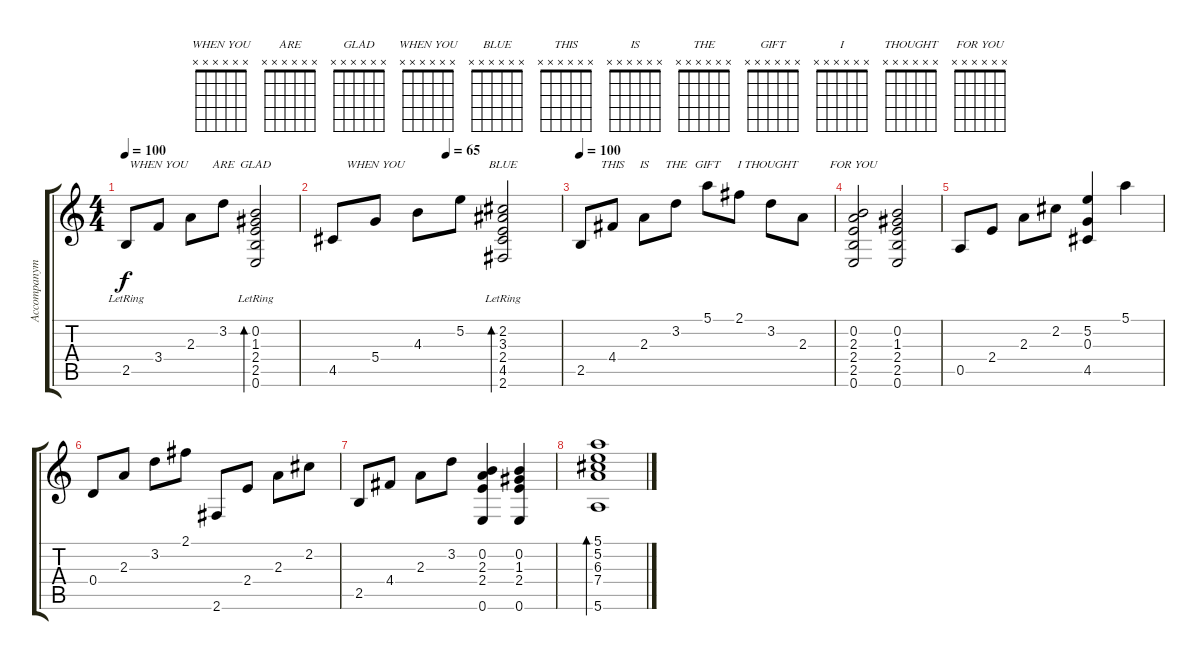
\track ("Accompanyment" "Accompanym") {instrument electricbasspick}
\staff {score tabs}
\tuning (E4 B3 G3 D3 A2 E2) {hide}
\chord ("WHEN YOU " x x x x x x) {firstfret 0}
\chord ("ARE" x x x x x x) {firstfret 0}
\chord ("GLAD" x x x x x x) {firstfret 0}
\chord ("WHEN YOU" x x x x x x) {firstfret 0}
\chord ("BLUE" x x x x x x) {firstfret 0}
\chord ("THIS" x x x x x x) {firstfret 0}
\chord ("IS" x x x x x x) {firstfret 0}
\chord ("THE" x x x x x x) {firstfret 0}
\chord ("GIFT" x x x x x x) {firstfret 0}
\chord ("I" x x x x x x) {firstfret 0}
\chord ("THOUGHT" x x x x x x) {firstfret 0}
\chord ("FOR YOU" x x x x x x) {firstfret 0}
\ts (4 4)
\tempo 100
\clef g2
\ks c
2.5{lr}.8{dy f} 3.4.8{ch "WHEN YOU "} 2.3.8 3.2.8{ch "ARE"} (0.2{lr} 1.3{lr} 2.4{lr} 2.5{lr} 0.6{lr}).2{bd 480 ch "GLAD"} |
\tempo (70 0.5)
\tempo (65 0.5)
4.5.8 5.4.8{ch "WHEN YOU"} 4.3.8 5.2.8 (2.2{lr} 3.3{lr} 2.4{lr} 4.5{lr} 2.6{lr}).2{bd 480 ch "BLUE"} |
\tempo 100
2.5.8 4.4.8{ch "THIS"} 2.3.8{ch "IS"} 3.2.8{ch "THE"} 5.1.8{ch "GIFT"} 2.1.8{ch "I"} 3.2.8{ch "THOUGHT"} 2.3.8 |
(0.2 2.3 2.4 2.5 0.6).2{ch "FOR YOU"} (0.2 1.3 2.4 2.5 0.6).2 |
0.5.8 2.4.8 2.3.8 2.2.8 (5.2 0.3 4.5).4 5.1.4 |
0.4.8 2.3.8 3.2.8 2.1.8 2.6.8 2.4.8 2.3.8 2.2.8 |
2.5.8 4.4.8 2.3.8 3.2.8 (0.2 2.3 2.4 0.6).4 (0.2 1.3 2.4 0.6).4 |
(5.1 5.2 6.3 7.4 5.6).1{bd 480}
